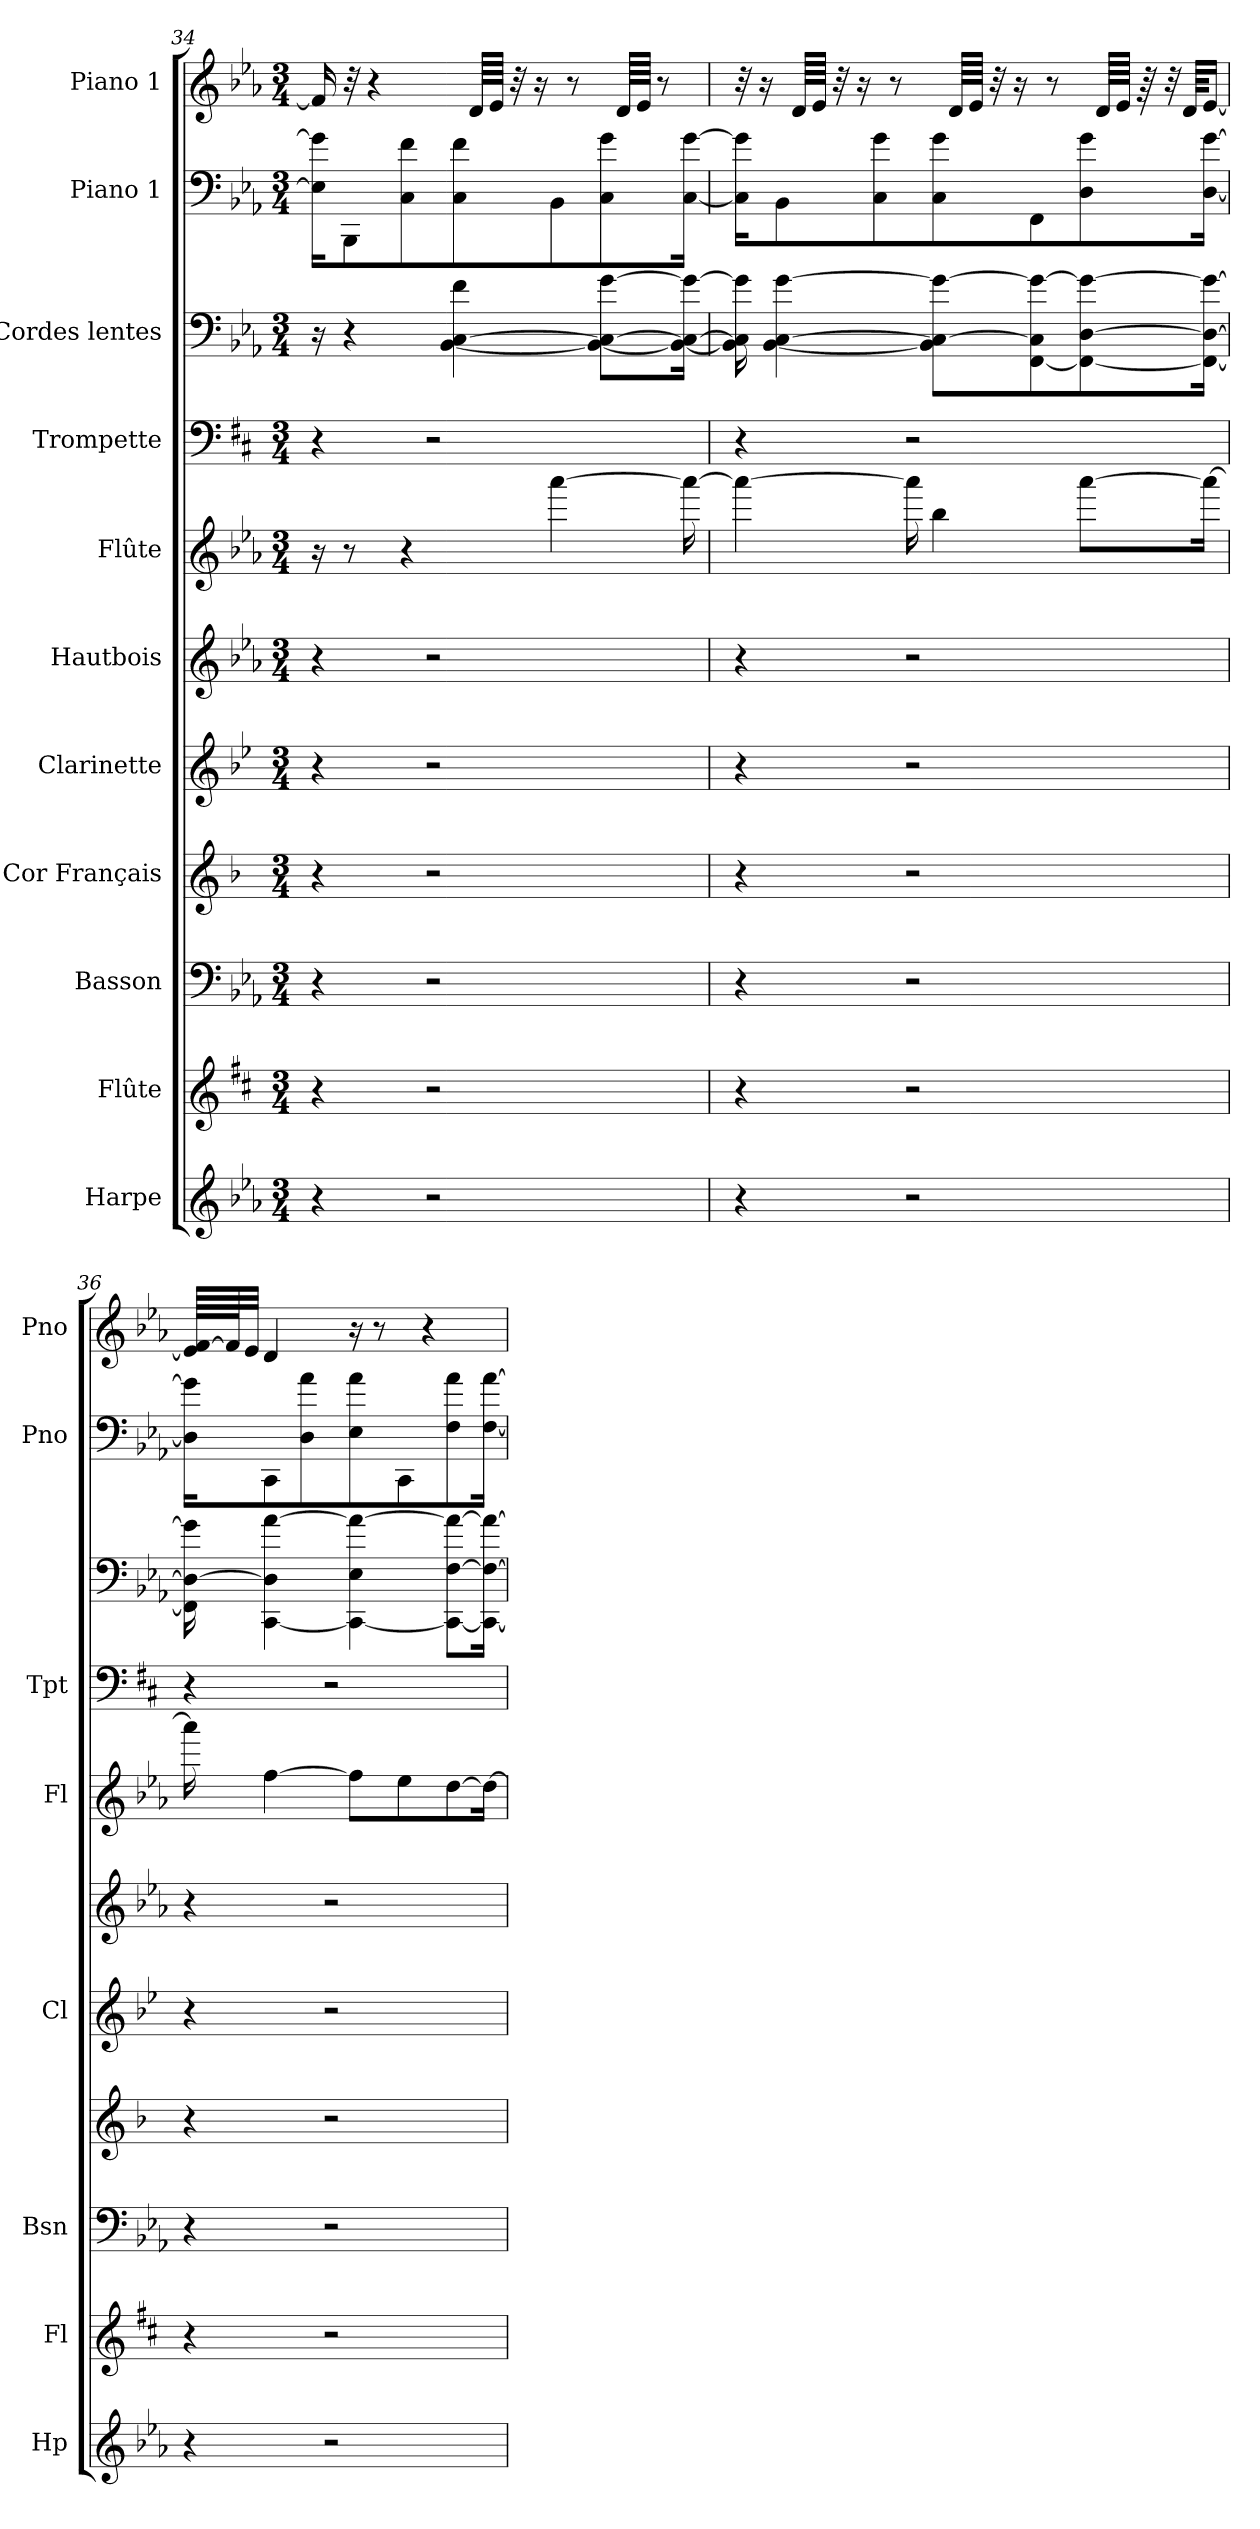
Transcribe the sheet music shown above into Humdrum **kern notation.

**kern	**kern	**kern	**kern	**kern	**kern	**kern	**kern	**kern	**kern	**kern
*part11	*part10	*part9	*part8	*part7	*part6	*part5	*part4	*part3	*part2	*part1
*staff11	*staff10	*staff9	*staff8	*staff7	*staff6	*staff5	*staff4	*staff3	*staff2	*staff1
*I"Harpe	*I"Flûte	*I"Basson	*I"Cor Français	*I"Clarinette	*I"Hautbois	*I"Flûte	*I"Trompette	*I"Cordes lentes	*I"Piano 1	*I"Piano 1
*I'Hp	*I'Fl	*I'Bsn	*	*I'Cl	*	*I'Fl	*I'Tpt	*	*I'Pno	*I'Pno
*clefG2	*clefG2	*clefF4	*clefG2	*clefG2	*clefG2	*clefG2	*clefF4	*clefF4	*clefF4	*clefG2
*	*	*	*ITrd4c7	*ITrd1c2	*	*	*ITrd1c2	*	*	*
*k[b-e-a-]	*k[f#c#]	*k[b-e-a-]	*k[b-e-]	*k[b-e-a-d-]	*k[b-e-a-]	*k[b-e-a-]	*k[]	*k[b-e-a-]	*k[b-e-a-]	*k[b-e-a-]
*E-:	*D:	*E-:	*B-:	*A-:	*E-:	*E-:	*C:	*E-:	*E-:	*E-:
*M3/4	*M3/4	*M3/4	*M3/4	*M3/4	*M3/4	*M3/4	*M3/4	*M3/4	*M3/4	*M3/4
=34	=34	=34	=34	=34	=34	=34	=34	=34	=34	=34
4r	4r	4r	4r	4r	4r	16r	4r	16r	16E-\] 16g\]KL	16f/]
.	.	.	.	.	.	8r	.	4r	8BBB-\	32r
.	.	.	.	.	.	.	.	.	.	4r
.	.	.	.	.	.	4r	.	.	8C\ 8f\	.
2r	2r	2r	2r	2r	2r	.	2r	.	.	.
.	.	.	.	.	.	.	.	[4BB-\ [4C\ 4f\	8C\ 8f\	.
.	.	.	.	.	.	.	.	.	.	64d/LLLL
.	.	.	.	.	.	.	.	.	.	64e-/JJJJ
.	.	.	.	.	.	.	.	.	.	32r
.	.	.	.	.	.	.	.	.	.	16r
.	.	.	.	.	.	[4aaa-\	.	.	8BB-\	.
.	.	.	.	.	.	.	.	.	.	8r
.	.	.	.	.	.	.	.	8BB-\_ 8C\_ [8g\L	8C\ 8g\	.
.	.	.	.	.	.	.	.	.	.	64d/LLLL
.	.	.	.	.	.	.	.	.	.	64e-/JJJJ
.	.	.	.	.	.	.	.	.	.	8r
.	.	.	.	.	.	16aaa-\_	.	16BB-\_ 16C\_ 16g\_Jk	[16C\ [16g\Jk	.
!!LO:PB:g=z
=35	=35	=35	=35	=35	=35	=35	=35	=35	=35	=35
4r	4r	4r	4r	4r	4r	4aaa-\_	4r	16BB-\] 16C\] 16g\]	16C\] 16g\]KL	32r
.	.	.	.	.	.	.	.	.	.	16r
.	.	.	.	.	.	.	.	[4BB-\ [4C\ [4g\	8BB-\	.
.	.	.	.	.	.	.	.	.	.	64d/LLLL
.	.	.	.	.	.	.	.	.	.	64e-/JJJJ
.	.	.	.	.	.	.	.	.	.	32r
.	.	.	.	.	.	.	.	.	.	16r
.	.	.	.	.	.	.	.	.	8C\ 8g\	.
.	.	.	.	.	.	.	.	.	.	8r
2r	2r	2r	2r	2r	2r	16aaa-\]	2r	.	.	.
.	.	.	.	.	.	4bb-\	.	8BB-\] 8C\_ 8g\_L	8C\ 8g\	.
.	.	.	.	.	.	.	.	.	.	64d/LLLL
.	.	.	.	.	.	.	.	.	.	64e-/JJJJ
.	.	.	.	.	.	.	.	.	.	32r
.	.	.	.	.	.	.	.	.	.	16r
.	.	.	.	.	.	.	.	[8FF\ 8C\] 8g\_	8FF\	.
.	.	.	.	.	.	.	.	.	.	8r
.	.	.	.	.	.	[8aaa-\L	.	8FF\_ [8D\ 8g\_	8D\ 8g\	.
.	.	.	.	.	.	.	.	.	.	64d/LLLL
.	.	.	.	.	.	.	.	.	.	64e-/JJJJ
.	.	.	.	.	.	.	.	.	.	64r
.	.	.	.	.	.	.	.	.	.	32r
.	.	.	.	.	.	.	.	.	.	64d/KKLL
.	.	.	.	.	.	16aaa-\Jk_	.	16FF\_ 16D\_ 16g\_Jk	[16D\ [16g\Jk	[16e-/JJ
=36	=36	=36	=36	=36	=36	=36	=36	=36	=36	=36
4r	4r	4r	4r	4r	4r	16aaa-\]	4r	16FF\] 16D\_ 16g\]	16D\] 16g\]KL	64e-/] [64f/LLLL
.	.	.	.	.	.	.	.	.	.	64f/J]
.	.	.	.	.	.	.	.	.	.	32e-/JJJ
.	.	.	.	.	.	[4ff\	.	[4CC\ 4D\] [4a-\	8CC\	4d/
.	.	.	.	.	.	.	.	.	8D\ 8a-\	.
2r	2r	2r	2r	2r	2r	.	2r	.	.	.
.	.	.	.	.	.	8ff\L]	.	4CC\_ 4E-\ 4a-\_	8E-\ 8a-\	16r
.	.	.	.	.	.	.	.	.	.	8r
.	.	.	.	.	.	8ee-\	.	.	8CC\	.
.	.	.	.	.	.	.	.	.	.	4r
.	.	.	.	.	.	[8dd\	.	8CC\_ [8F\ 8a-\_L	8F\ 8a-\	.
.	.	.	.	.	.	16dd\Jk_	.	16CC\_ 16F\_ 16a-\_Jk	[16F\ [16a-\Jk	.
=	=	=	=	=	=	=	=	=	=	=
*-	*-	*-	*-	*-	*-	*-	*-	*-	*-	*-
